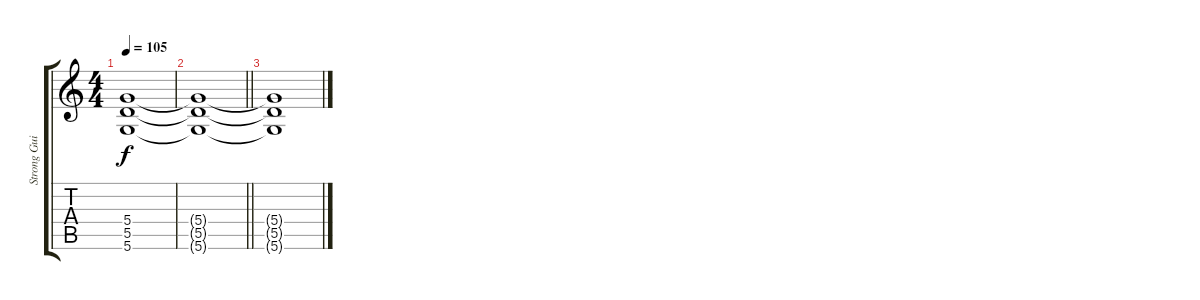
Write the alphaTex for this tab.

\track ("Strong Guitar" "Strong Gui") {instrument acousticguitarsteel}
\staff {score tabs}
\tuning (E4 B3 G3 D3 A2 D2) {hide}
\ts (4 4)
\tempo 105
\clef g2
\ks c
(5.4 5.5 5.6).1{dy f} |
\barLineRight lightlight
(5.4{t} 5.5{t} 5.6{t}).1 |
(5.4{t} 5.5{t} 5.6{t}).1
